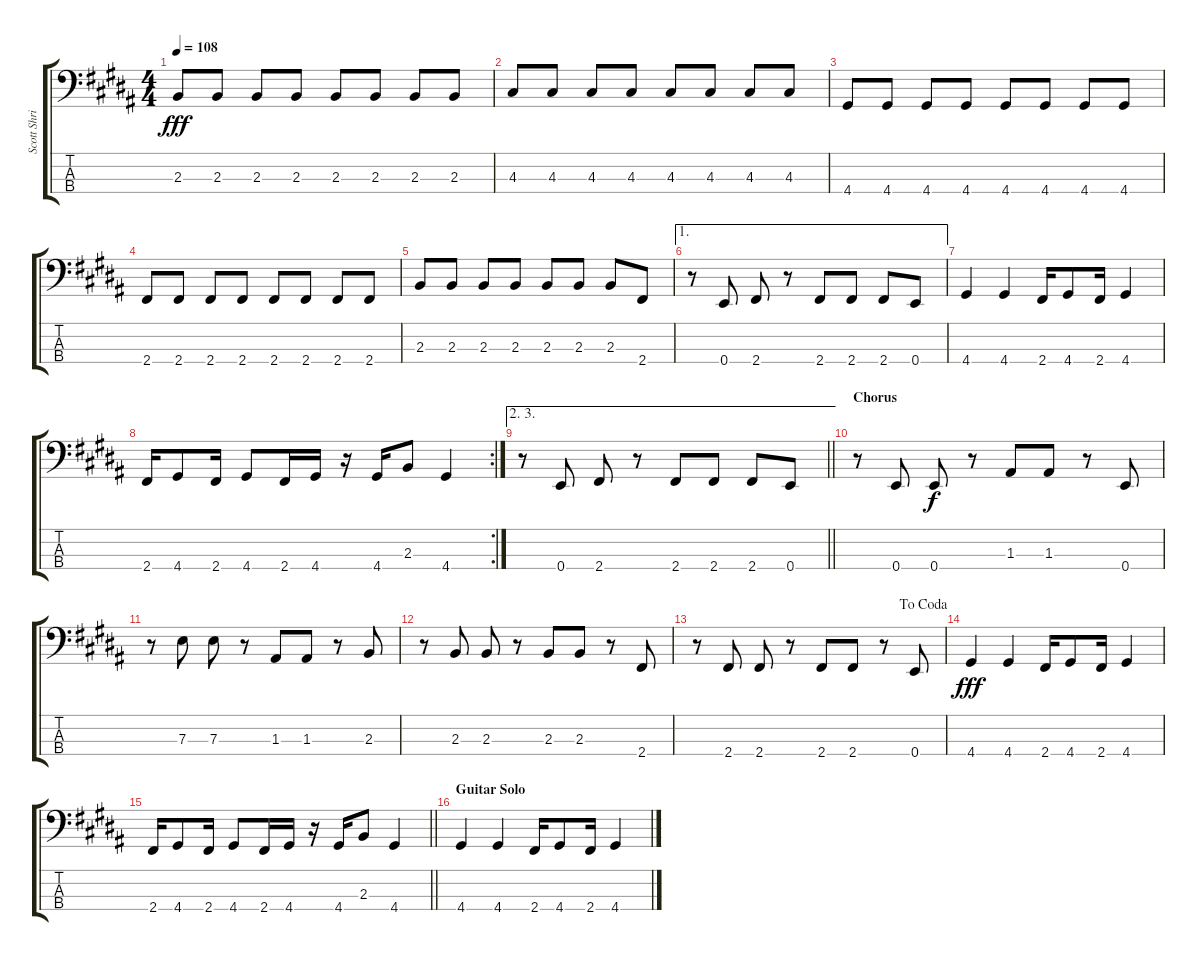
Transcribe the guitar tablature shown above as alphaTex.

\track ("Scott Shriner - Bass" "Scott Shri") {instrument electricbassfinger}
\staff {score tabs}
\tuning (G2 D2 A1 E1) {hide}
\ts (4 4)
\tempo 108
\clef f4
\ks b
2.3.8{dy fff} 2.3.8 2.3.8 2.3.8 2.3.8 2.3.8 2.3.8 2.3.8 |
4.3.8 4.3.8 4.3.8 4.3.8 4.3.8 4.3.8 4.3.8 4.3.8 |
4.4.8 4.4.8 4.4.8 4.4.8 4.4.8 4.4.8 4.4.8 4.4.8 |
2.4.8 2.4.8 2.4.8 2.4.8 2.4.8 2.4.8 2.4.8 2.4.8 |
2.3.8 2.3.8 2.3.8 2.3.8 2.3.8 2.3.8 2.3.8 2.4.8 |
\ae 1
r.8 0.4.8 2.4.8 r.8 2.4.8 2.4.8 2.4.8 0.4.8 |
4.4.4 4.4.4 2.4.16 4.4.8 2.4.16 4.4.4 |
\rc 2
2.4.16 4.4.8 2.4.16 4.4.8 2.4.16 4.4.16 r.16 4.4.16 2.3.8 4.4.4 |
\ae (2 3)
\barLineRight lightlight
r.8 0.4.8 2.4.8 r.8 2.4.8 2.4.8 2.4.8 0.4.8 |
\section ("" "Chorus")
r.8 0.4.8 0.4.8{dy f} r.8 1.3.8 1.3.8 r.8 0.4.8 |
r.8 7.3.8 7.3.8 r.8 1.3.8 1.3.8 r.8 2.3.8 |
r.8 2.3.8 2.3.8 r.8 2.3.8 2.3.8 r.8 2.4.8 |
\jump dacoda
r.8 2.4.8 2.4.8 r.8 2.4.8 2.4.8 r.8 0.4.8 |
4.4.4{dy fff} 4.4.4 2.4.16 4.4.8 2.4.16 4.4.4 |
\barLineRight lightlight
2.4.16 4.4.8 2.4.16 4.4.8 2.4.16 4.4.16 r.16 4.4.16 2.3.8 4.4.4 |
\section ("" "Guitar Solo")
4.4.4 4.4.4 2.4.16 4.4.8 2.4.16 4.4.4
